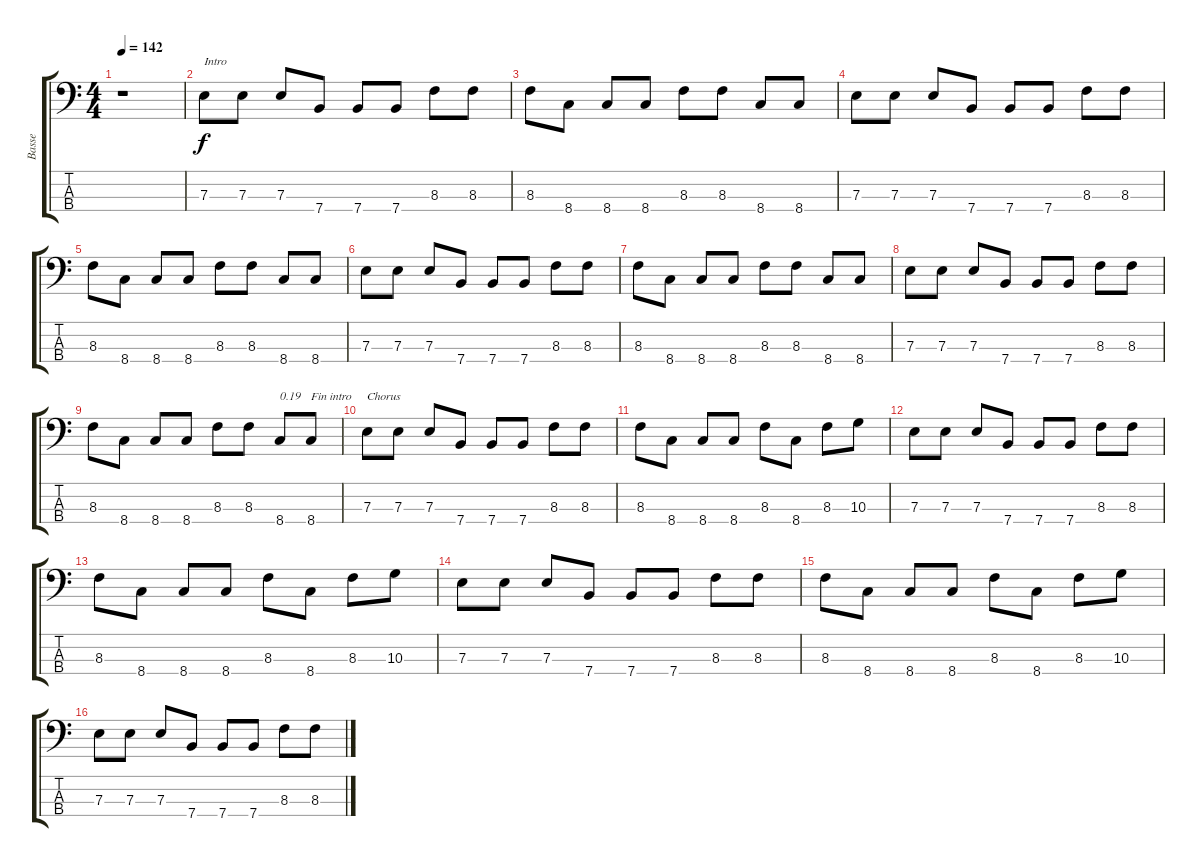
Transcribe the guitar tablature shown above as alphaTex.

\track ("Basse" "Basse") {instrument electricbassfinger}
\staff {score tabs}
\tuning (G2 D2 A1 E1) {hide}
\ts (4 4)
\tempo 142
\clef f4
\ks c
r.1{dy f instrument electricbassfinger} |
7.3.8{txt "Intro"} 7.3.8 7.3.8 7.4.8 7.4.8 7.4.8 8.3.8 8.3.8 |
8.3.8 8.4.8 8.4.8 8.4.8 8.3.8 8.3.8 8.4.8 8.4.8 |
7.3.8 7.3.8 7.3.8 7.4.8 7.4.8 7.4.8 8.3.8 8.3.8 |
8.3.8 8.4.8 8.4.8 8.4.8 8.3.8 8.3.8 8.4.8 8.4.8 |
7.3.8 7.3.8 7.3.8 7.4.8 7.4.8 7.4.8 8.3.8 8.3.8 |
8.3.8 8.4.8 8.4.8 8.4.8 8.3.8 8.3.8 8.4.8 8.4.8 |
7.3.8 7.3.8 7.3.8 7.4.8 7.4.8 7.4.8 8.3.8 8.3.8 |
8.3.8 8.4.8 8.4.8 8.4.8 8.3.8 8.3.8 8.4.8{txt "0.19"} 8.4.8{txt "Fin intro"} |
7.3.8{txt "Chorus"} 7.3.8 7.3.8 7.4.8 7.4.8 7.4.8 8.3.8 8.3.8 |
8.3.8 8.4.8 8.4.8 8.4.8 8.3.8 8.4.8 8.3.8 10.3.8 |
7.3.8 7.3.8 7.3.8 7.4.8 7.4.8 7.4.8 8.3.8 8.3.8 |
8.3.8 8.4.8 8.4.8 8.4.8 8.3.8 8.4.8 8.3.8 10.3.8 |
7.3.8 7.3.8 7.3.8 7.4.8 7.4.8 7.4.8 8.3.8 8.3.8 |
8.3.8 8.4.8 8.4.8 8.4.8 8.3.8 8.4.8 8.3.8 10.3.8 |
7.3.8 7.3.8 7.3.8 7.4.8 7.4.8 7.4.8 8.3.8 8.3.8
